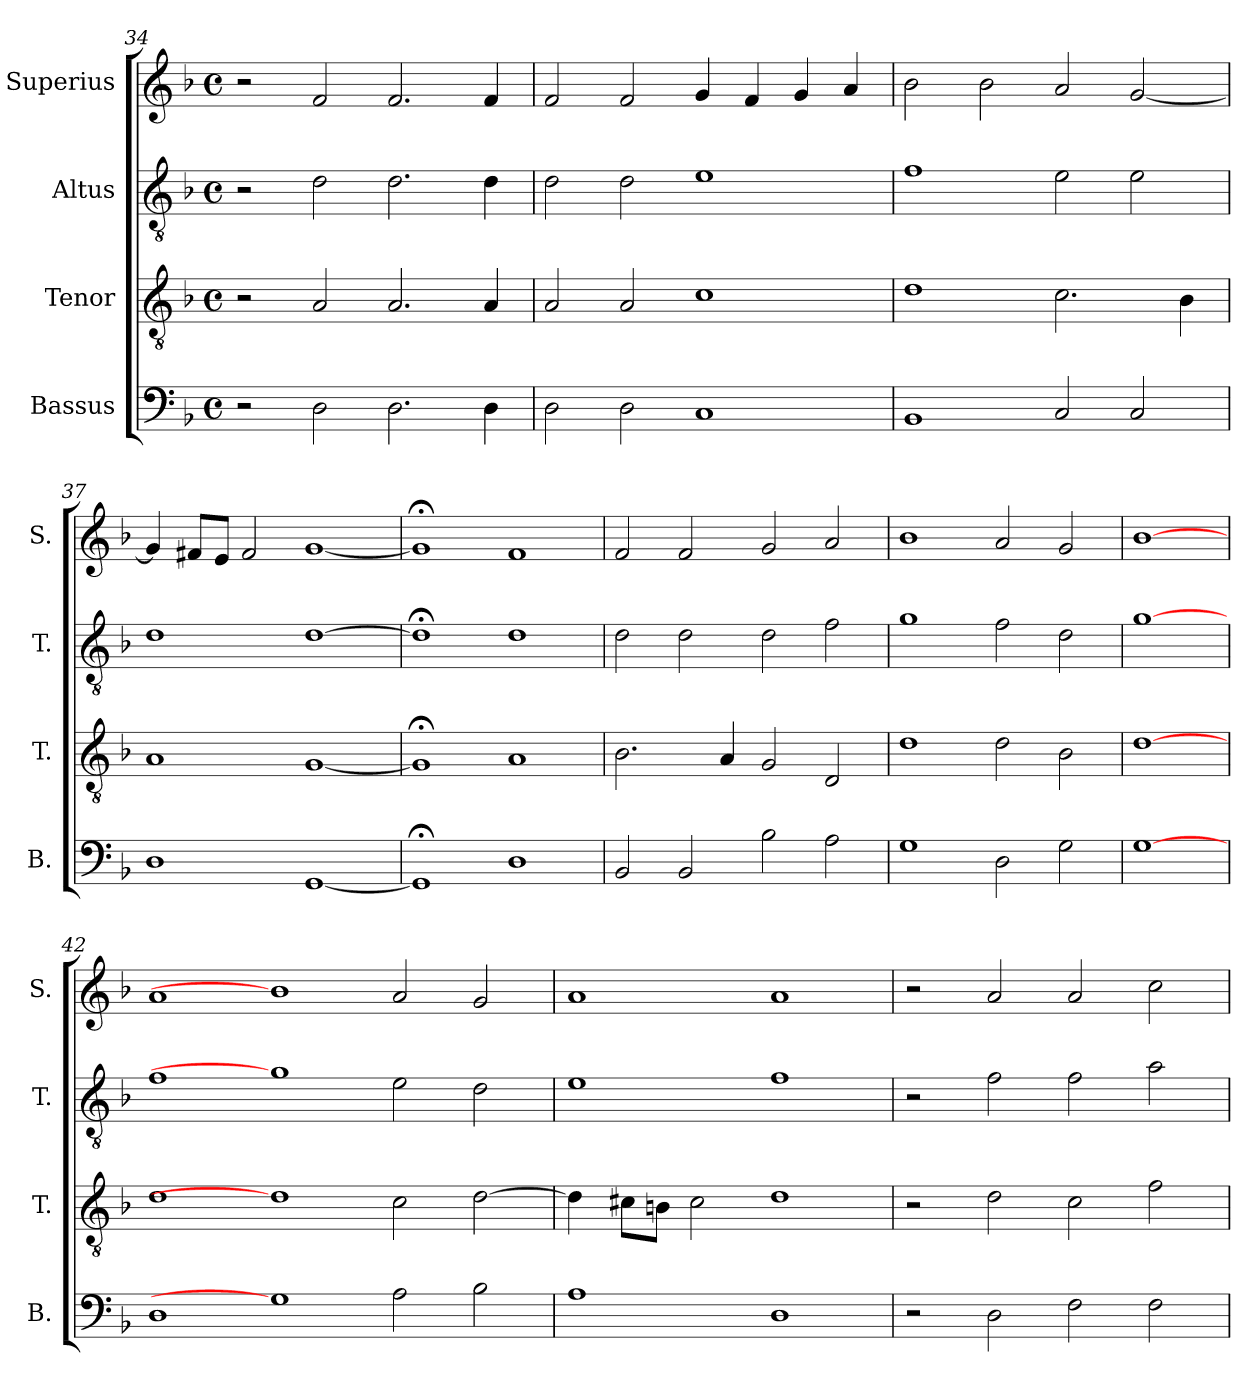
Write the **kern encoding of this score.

**kern	**kern	**kern	**kern
*part4	*part3	*part2	*part1
*staff4	*staff3	*staff2	*staff1
*I"Bassus	*I"Tenor	*I"Altus	*I"Superius
*I'B.	*I'T.	*I'T.	*I'S.
*clefF4	*clefGv2	*clefGv2	*clefG2
*	*ITrd7c12	*ITrd7c12	*
*k[b-]	*k[b-]	*k[b-]	*k[b-]
*F:	*F:	*F:	*F:
*M4/4	*M4/4	*M4/4	*M4/4
*met(c)	*met(c)	*met(c)	*met(c)
=34	=34	=34	=34
2r	2r	2r	2r
2Di\	2AAi/	2Di\	2fi/
2.Di\	2.AAi/	2.Di\	2.fi/
4Di\	4AAi/	4Di\	4fi/
=35	=35	=35	=35
2Di\	2AAi/	2Di\	2fi/
2Di\	2AAi/	2Di\	2fi/
1Ci	1Ci	1Ei	4gi/
.	.	.	4fi/
.	.	.	4gi/
.	.	.	4ai/
=36	=36	=36	=36
1BB-i	1Di	1Fi	2b-i\
.	.	.	2b-i\
2Ci/	2.Ci\	2Ei\	2ai/
2Ci/	.	2Ei\	[<2gi/
.	4BB-i\	.	.
!!LO:LB:g=z
=37	=37	=37	=37
1Di	1AAi	1Di	4gi/]
.	.	.	8f#Xi/L
.	.	.	8ei/J
.	.	.	2f#i/
[<1GGi	[<1GGi	[>1Di	[<1gi
=38	=38	=38	=38
1GG;i]	1GG;i]	1D;i]	1g;i]
1Di	1AAi	1Di	1fi
=39	=39	=39	=39
2BB-i/	2.BB-i\	2Di\	2fi/
2BB-i/	.	2Di\	2fi/
.	4AAi/	.	.
2B-i\	2GGi/	2Di\	2gi/
2Ai\	2DDi/	2Fi\	2ai/
=40	=40	=40	=40
1Gi	1Di	1Gi	1b-i
2Di\	2Di\	2Fi\	2ai/
2Gi\	2BB-i\	2Di\	2gi/
=41	=41	=41	=41
[1Gi	[1Di	[1Gi	[1b-i
=42	=42	=42	=42
1Di	1Di	1Fi	1ai
1Gi]	1Di]	1Gi]	1b-i]
2Ai\	2Ci\	2Ei\	2ai/
2B-i\	[>2Di\	2Di\	2gi/
!!LO:LB:g=z
=43	=43	=43	=43
1Ai	4Di\]	1Ei	1ai
.	8C#Xi\L	.	.
.	8BBni\J	.	.
.	2C#i\	.	.
1Di	1Di	1Fi	1ai
=44	=44	=44	=44
2r	2r	2r	2r
2Di\	2Di\	2Fi\	2ai/
2Fi\	2Ci\	2Fi\	2ai/
2Fi\	2Fi\	2Ai\	2cci\
=	=	=	=
*-	*-	*-	*-
